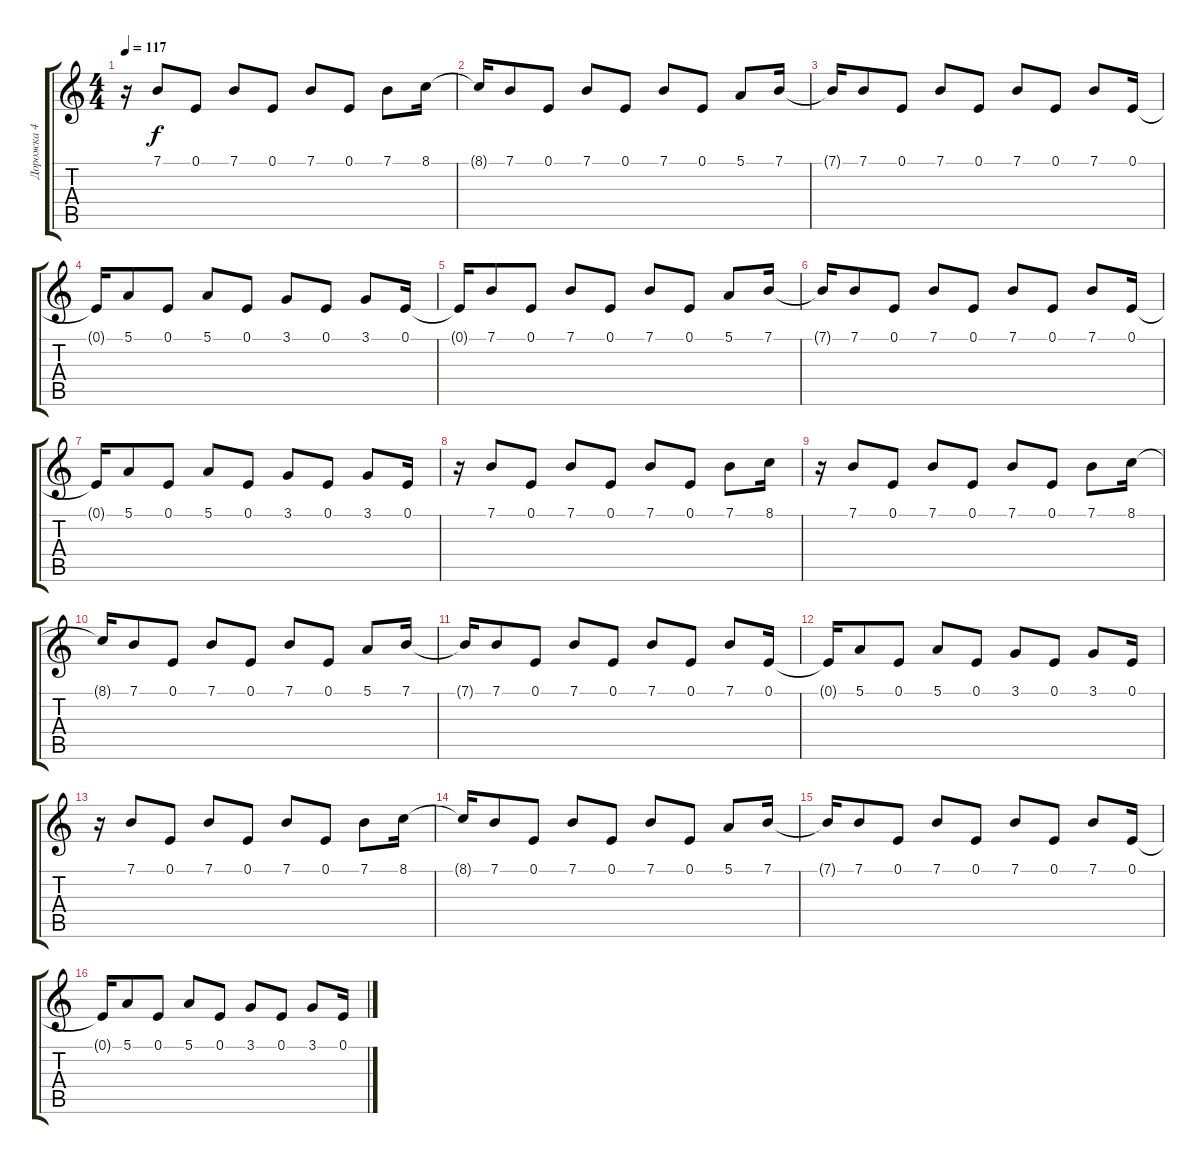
\track ("Дорожка 4" "Дорожка 4") {instrument brightacousticpiano}
\staff {score tabs}
\tuning (E4 B3 G3 D3 A2 E2) {hide}
\ts (4 4)
\tempo 117
\clef g2
\ks c
r.16{dy f} 7.1.8 0.1.8 7.1.8 0.1.8 7.1.8 0.1.8 7.1.8 8.1.16 |
8.1{t}.16 7.1.8 0.1.8 7.1.8 0.1.8 7.1.8 0.1.8 5.1.8 7.1.16 |
7.1{t}.16 7.1.8 0.1.8 7.1.8 0.1.8 7.1.8 0.1.8 7.1.8 0.1.16 |
0.1{t}.16 5.1.8 0.1.8 5.1.8 0.1.8 3.1.8 0.1.8 3.1.8 0.1.16 |
0.1{t}.16 7.1.8 0.1.8 7.1.8 0.1.8 7.1.8 0.1.8 5.1.8 7.1.16 |
7.1{t}.16 7.1.8 0.1.8 7.1.8 0.1.8 7.1.8 0.1.8 7.1.8 0.1.16 |
0.1{t}.16 5.1.8 0.1.8 5.1.8 0.1.8 3.1.8 0.1.8 3.1.8 0.1.16 |
r.16 7.1.8 0.1.8 7.1.8 0.1.8 7.1.8 0.1.8 7.1.8 8.1.16 |
r.16 7.1.8 0.1.8 7.1.8 0.1.8 7.1.8 0.1.8 7.1.8 8.1.16 |
8.1{t}.16 7.1.8 0.1.8 7.1.8 0.1.8 7.1.8 0.1.8 5.1.8 7.1.16 |
7.1{t}.16 7.1.8 0.1.8 7.1.8 0.1.8 7.1.8 0.1.8 7.1.8 0.1.16 |
0.1{t}.16 5.1.8 0.1.8 5.1.8 0.1.8 3.1.8 0.1.8 3.1.8 0.1.16 |
r.16 7.1.8 0.1.8 7.1.8 0.1.8 7.1.8 0.1.8 7.1.8 8.1.16 |
8.1{t}.16 7.1.8 0.1.8 7.1.8 0.1.8 7.1.8 0.1.8 5.1.8 7.1.16 |
7.1{t}.16 7.1.8 0.1.8 7.1.8 0.1.8 7.1.8 0.1.8 7.1.8 0.1.16 |
0.1{t}.16 5.1.8 0.1.8 5.1.8 0.1.8 3.1.8 0.1.8 3.1.8 0.1.16
